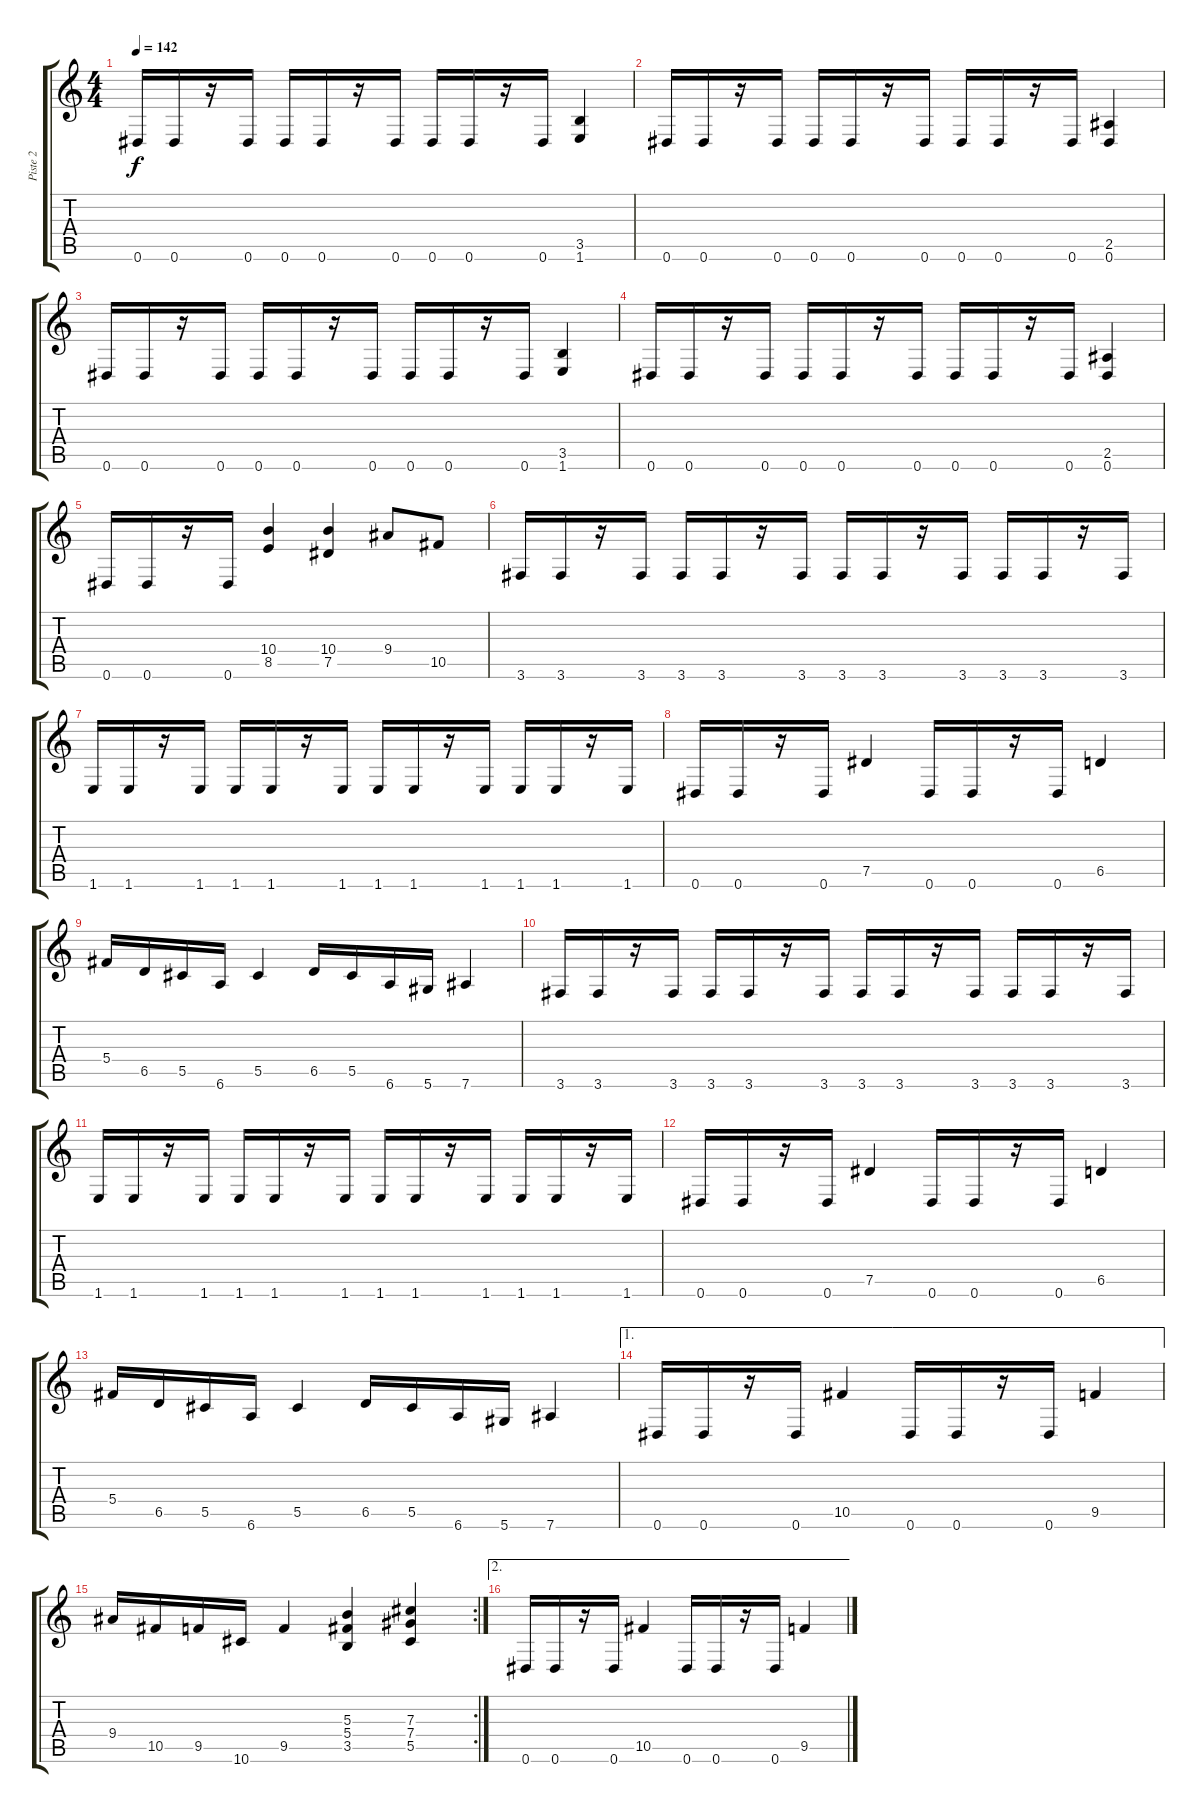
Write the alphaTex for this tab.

\track ("Piste 2" "Piste 2") {instrument distortionguitar}
\staff {score tabs}
\tuning (Eb4 Bb3 Gb3 Db3 Ab2 Eb2) {hide}
\ts (4 4)
\tempo 142
\clef g2
\ks c
0.6.16{dy f} 0.6.16 r.16 0.6.16 0.6.16 0.6.16 r.16 0.6.16 0.6.16 0.6.16 r.16 0.6.16 (3.5 1.6).4 |
0.6.16 0.6.16 r.16 0.6.16 0.6.16 0.6.16 r.16 0.6.16 0.6.16 0.6.16 r.16 0.6.16 (2.5 0.6).4 |
0.6.16 0.6.16 r.16 0.6.16 0.6.16 0.6.16 r.16 0.6.16 0.6.16 0.6.16 r.16 0.6.16 (3.5 1.6).4 |
0.6.16 0.6.16 r.16 0.6.16 0.6.16 0.6.16 r.16 0.6.16 0.6.16 0.6.16 r.16 0.6.16 (2.5 0.6).4 |
0.6.16 0.6.16 r.16 0.6.16 (10.4 8.5).4 (10.4 7.5).4 9.4.8 10.5.8 |
3.6.16 3.6.16 r.16 3.6.16 3.6.16 3.6.16 r.16 3.6.16 3.6.16 3.6.16 r.16 3.6.16 3.6.16 3.6.16 r.16 3.6.16 |
1.6.16 1.6.16 r.16 1.6.16 1.6.16 1.6.16 r.16 1.6.16 1.6.16 1.6.16 r.16 1.6.16 1.6.16 1.6.16 r.16 1.6.16 |
0.6.16 0.6.16 r.16 0.6.16 7.5.4 0.6.16 0.6.16 r.16 0.6.16 6.5.4 |
5.4.16 6.5.16 5.5.16 6.6.16 5.5.4 6.5.16 5.5.16 6.6.16 5.6.16 7.6.4 |
3.6.16 3.6.16 r.16 3.6.16 3.6.16 3.6.16 r.16 3.6.16 3.6.16 3.6.16 r.16 3.6.16 3.6.16 3.6.16 r.16 3.6.16 |
1.6.16 1.6.16 r.16 1.6.16 1.6.16 1.6.16 r.16 1.6.16 1.6.16 1.6.16 r.16 1.6.16 1.6.16 1.6.16 r.16 1.6.16 |
0.6.16 0.6.16 r.16 0.6.16 7.5.4 0.6.16 0.6.16 r.16 0.6.16 6.5.4 |
5.4.16 6.5.16 5.5.16 6.6.16 5.5.4 6.5.16 5.5.16 6.6.16 5.6.16 7.6.4 |
\ae 1
0.6.16 0.6.16 r.16 0.6.16 10.5.4 0.6.16 0.6.16 r.16 0.6.16 9.5.4 |
\rc 2
9.4.16 10.5.16 9.5.16 10.6.16 9.5.4 (5.3 5.4 3.5).4 (7.3 7.4 5.5).4 |
\ae 2
0.6.16 0.6.16 r.16 0.6.16 10.5.4 0.6.16 0.6.16 r.16 0.6.16 9.5.4
